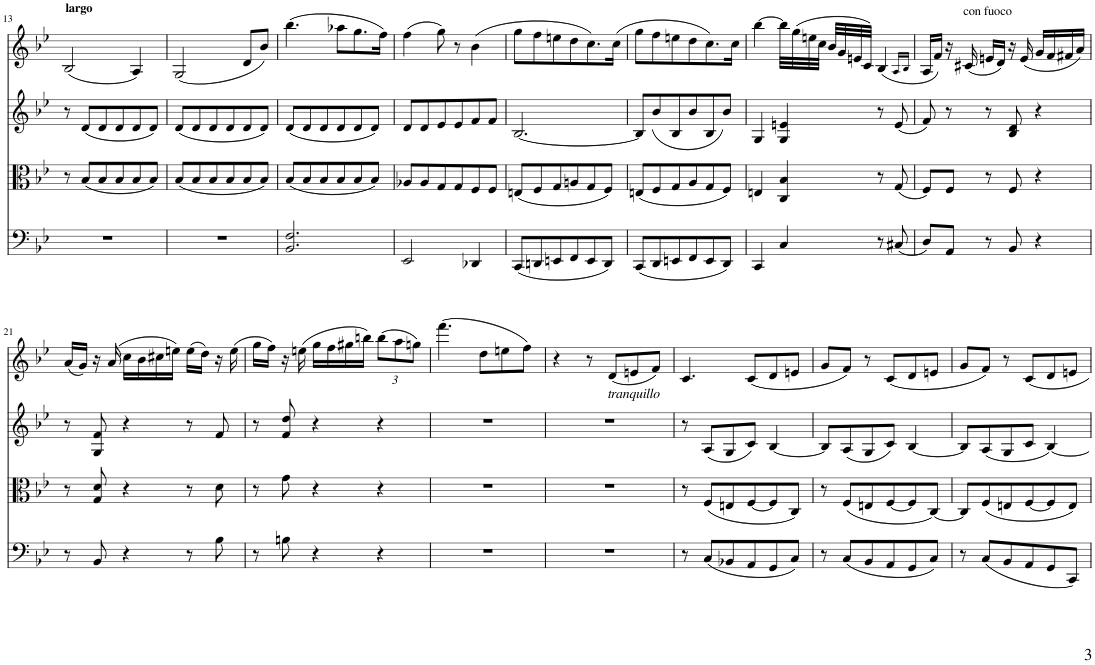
**kern	**kern	**kern	**kern
*part4	*part3	*part2	*part1
*staff4	*staff3	*staff2	*staff1
*I"Sampler	*I"Sampler	*I"Sampler	*I"Sampler
*I'Samp	*I'Samp	*I'Samp	*I'Samp
!!LO:PB:g=z
*clefF4	*clefC3	*clefG2	*clefG2
*k[b-e-]	*k[b-e-]	*k[b-e-]	*k[b-e-]
*M3/4	*M3/4	*M3/4	*M3/4
=13	=13	=13	=13
!	!	!	!LO:TX:a:B:t=largo
2.r	8r	8r	(2B-/
.	(8B-/L	(8d/L	.
.	8B-/	8d/	.
.	8B-/	8d/	.
.	8B-/	8d/	4A/)
.	8B-/J)	8d/J)	.
=14	=14	=14	=14
2.r	(8B-/L	(8d/L	(2G/
.	8B-/	8d/	.
.	8B-/	8d/	.
.	8B-/	8d/	.
.	8B-/	8d/	8d/L
.	8B-/J)	8d/J)	8b-/J)
=15	=15	=15	=15
2.BB-/ 2.F/	(8B-/L	(8d/L	(4.bb-\
.	8B-/	8d/	.
.	8B-/	8d/	.
.	8B-/	8d/	8aa-X\L
.	8B-/	8d/	8.gg\
.	8B-/J)	8d/J)	.
.	.	.	16ff\Jk)
=16	=16	=16	=16
2EE-/	8A-X/L	8d/L	(4ff\
.	8A-/	8d/	.
.	8G/	8e-/	8gg\)
.	8G/	8e-/	8r
4DD-X/	8F/	8f/	(4b-\
.	8F/J	8f/J	.
=17	=17	=17	=17
(8CC/L	(8En/L	[2.B-/	8gg\L
8DDn/	8F/	.	8ff\
8EEn/	8G/	.	8een\
8FF/	8An/	.	8dd\
8EE/	8G/	.	8.cc\)
8DD/J)	8F/J)	.	.
.	.	.	(16cc\Jk
=18	=18	=18	=18
(8CC/L	(8En/L	8B-/L]	8gg\L
8DD/	8F/	(8b-/	8ff\
8EEn/	8G/	8B-/	8een\
8FF/	8A/	8b-/	8dd\
8EE/	8G/	8B-/	8.cc\)
8DD/J)	8F/J)	8b-/J)	.
.	.	.	16cc\Jk
=19	=19	=19	=19
4CC/	4En/	4G/	[4bb-\
4C/	4C/ 4B-/	4G/ 4en/	32bb-\LLL]
.	.	.	(32gg\
.	.	.	32een\
.	.	.	32cc\JJJ
.	.	.	32b-/LLL
.	.	.	32g/
.	.	.	32en/
.	.	.	32c/JJJ)
8r	8r	8r	(4B-/
(8C#X/	(8G/	(8e/	.
.	.	.	16qA/LL
.	.	.	16qB-/JJ
=20	=20	=20	=20
8D/L)	8F/L)	8f/)	16A/LL
.	.	.	16f/JJ)
8AA/J	8F/J	8r	16r
!	!	!	!LO:TX:a:t=con fuoco
.	.	.	(16c#X/
8r	8r	8r	16en/LL
.	.	.	16d/JJ)
8BB-/	8F/	8B-/ 8d/	16r
.	.	.	(16e/
4r	4r	4r	16g/LL
.	.	.	16f/
.	.	.	16f#X/
.	.	.	16a/JJ)
!!LO:LB:g=z
=21	=21	=21	=21
8r	8r	8r	(16a/LL
.	.	.	16g/JJ)
8BB-/	8G/ 8d/	8G/ 8f/	16r
.	.	.	(16a/
4r	4r	4r	16cc\LL
.	.	.	16b-\
.	.	.	16cc#X\
.	.	.	16een\JJ)
8r	8r	8r	(16ee\LL
.	.	.	16dd\JJ)
8B-\	8d\	8f/	16r
.	.	.	(16ee\
=22	=22	=22	=22
8r	8r	8r	16gg\LL
.	.	.	16ff\JJ)
8Bn\	8g\	8f/ 8dd/	16r
.	.	.	(16een\
4r	4r	4r	16gg\LL
.	.	.	16ff\
.	.	.	16gg#X\
.	.	.	16bbn\JJ)
*	*	*	*Xbrackettup
4r	4r	4r	(12bb\L
.	.	.	12aa\
.	.	.	12ggn\J)
=23	=23	=23	=23
2.r	2.r	2.r	(4.fff\
.	.	.	8dd\L
.	.	.	8een\
.	.	.	8ff\J)
=24	=24	=24	=24
2.r	2.r	2.r	4r
.	.	.	8r
!	!	!	!LO:TX:b:i:t=tranquillo
.	.	.	(8d/L
.	.	.	8en/
.	.	.	8f/J)
=25	=25	=25	=25
8r	8r	8r	4.c/
(8C/L	(8F/L	(8A/L	.
8BB-X/	8En/	8G/	.
8AA/	[8F/	8c/J)	(8c/L
8GG/	8F/]	[4B-/	8d/
8C/J)	8C/J)	.	8en/J
=26	=26	=26	=26
8r	8r	8B-/L]	8g/L
(8C/L	(8F/L	(8A/	8f/J)
8BB-/	8En/	8G/	8r
8AA/	[8F/	8c/J)	(8c/L
8GG/	8F/]	[4B-/	8d/
8C/J)	[8C/J)	.	8en/J
=27	=27	=27	=27
8r	8C/L]	8B-/L]	8g/L
(8C/L	(8F/	(8A/	8f/J)
8BB-/	8En/	8G/	8r
8AA/	[8F/	8c/J	8c/L
8GG/	8F/]	[4B-/)	8d/
8CC/J)	8E/J)	.	8en/J
=	=	=	=
*-	*-	*-	*-
